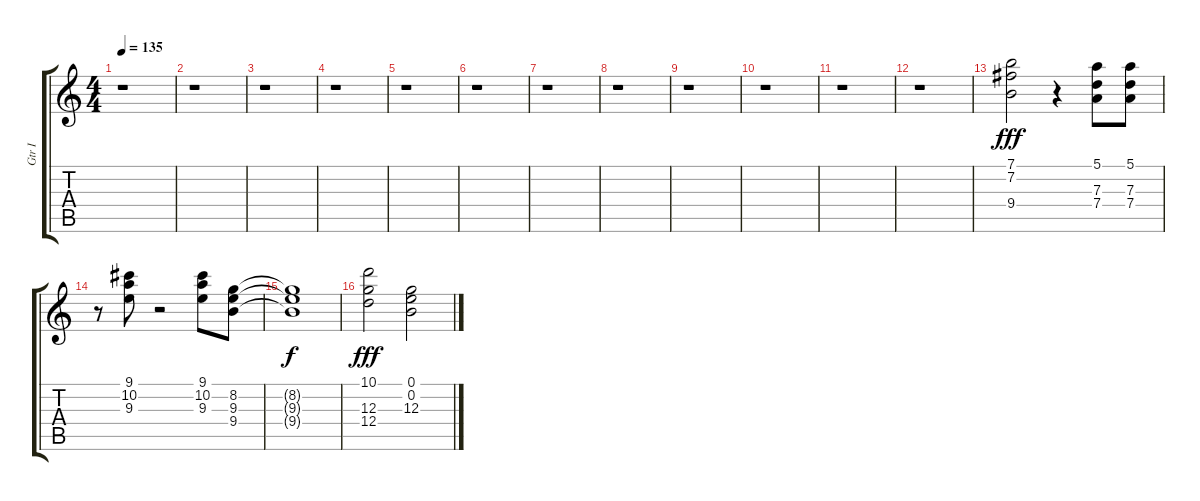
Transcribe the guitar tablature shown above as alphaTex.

\track ("Gtr I" "Gtr I") {instrument overdrivenguitar}
\staff {score tabs}
\tuning (E4 B3 G3 D3 A2 E2) {hide}
\ts (4 4)
\tempo 135
\clef g2
\ks c
r.1{dy fff} |
r.1 |
r.1 |
r.1 |
r.1 |
r.1 |
r.1 |
r.1 |
r.1 |
r.1 |
r.1 |
r.1 |
(7.1 7.2 9.4).2{volume 9} r.4 (5.1 7.3 7.4).8{volume 9} (5.1 7.3 7.4).8 |
r.8 (9.1 10.2 9.3).8 r.2 (9.1 10.2 9.3).8 (8.2 9.3 9.4).8 |
(8.2{t} 9.3{t} 9.4{t}).1{dy f} |
(10.1 12.3 12.4).2{dy fff} (0.1 0.2 12.3).2
